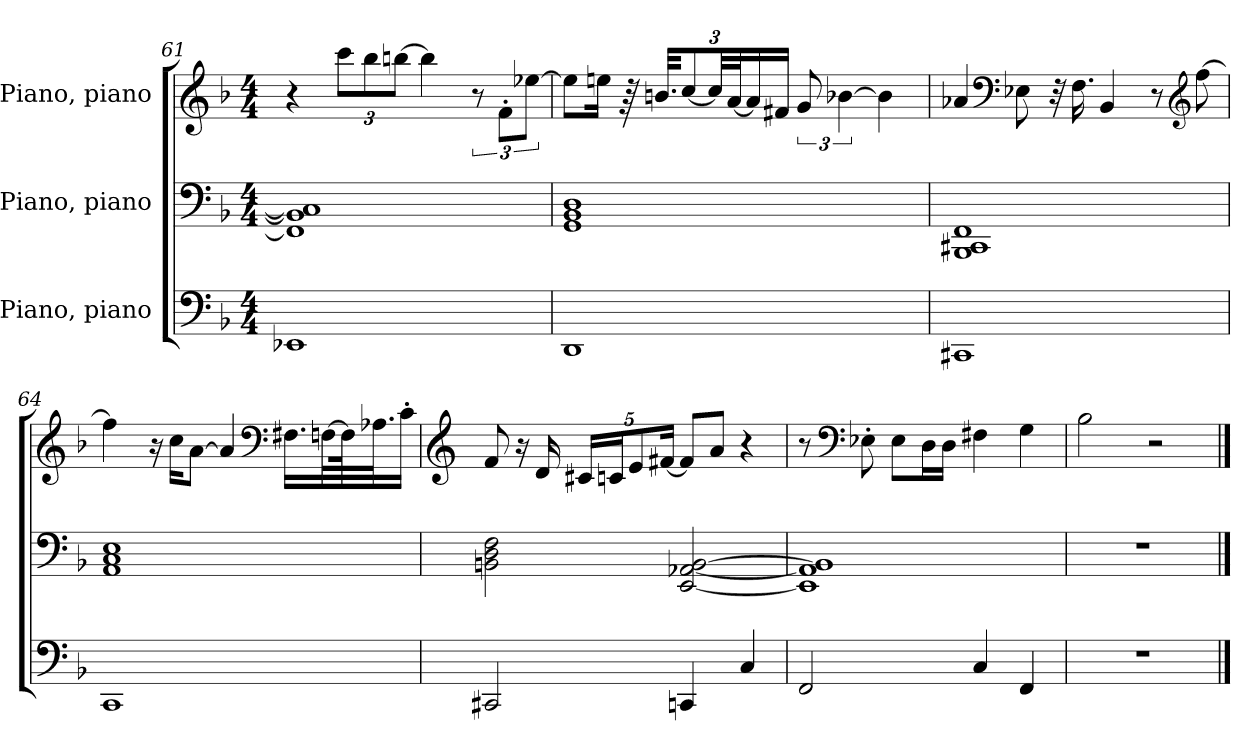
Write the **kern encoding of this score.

**kern	**kern	**kern
*part3	*part2	*part1
*staff3	*staff2	*staff1
*I"Piano, piano	*I"Piano, piano	*I"Piano, piano
!!LO:PB:g=z
*clefF4	*clefF4	*clefG2
*k[b-]	*k[b-]	*k[b-]
*M4/4	*M4/4	*M4/4
=61	=61	=61
1EE-X	1FF#] 1BB-] 1C#]	4r
*	*	*Xbrackettup
.	.	12ccc\L
.	.	12bb-\
.	.	[12bbn\J
.	.	4bb\]
*	*	*brackettup
.	.	12r
.	.	12f'\L
.	.	[12ee-X\J
=62	=62	=62
1DD	1GG 1BB- 1D	8ee-\L]
.	.	16een\Jk
.	.	64r
.	.	32.bn/KKL
*	*	*Xbrackettup
.	.	[12cc/
.	.	48cc/LL]
.	.	[48a/J
.	.	16a/]
.	.	16f#X/JJ
*	*	*brackettup
.	.	12g/
.	.	[6b-X\
.	.	4b-\]
=63	=63	=63
1CC#X	1BBB- 1CC#X 1FF	4a-X/
*	*	*clefF4
.	.	8E-X\
.	.	32r
.	.	16.F\
.	.	4BB-/
.	.	8r
*	*	*clefG2
.	.	[8ff\
!!LO:LB:g=z
=64	=64	=64
1CC	1AA 1C 1E	4ff\]
.	.	16r
.	.	16cc\KL
.	.	[8a\J
.	.	4a/]
*	*	*clefF4
.	.	16.F#X\LL
.	.	[32Fn\L
.	.	64F\K]
.	.	32.A-X\J
.	.	16c'\JJ
=65	=65	=65
*	*	*clefG2
2CC#X/	2BBn\ 2D\ 2F\	8f/
.	.	16r
.	.	16d/
*	*	*Xbrackettup
.	.	20c#X/LL
.	.	20cn/J
.	.	10e/
.	.	[20f#X/Jk
4CCn/	[2EE/ [2AA-X/ [2BB/	8f#/L]
.	.	8a/J
4C/	.	4r
=66	=66	=66
2FF/	1EE] 1AA-] 1BB]	8r
*	*	*clefF4
.	.	8E-X'\
.	.	8E-\L
.	.	16D\L
.	.	16D\JJ
4C/	.	4F#X\
4FF/	.	4G\
!!LO:LB:g=z
=67	=67	=67
1r	1r	2B-\
.	.	2r
==	==	==
*-	*-	*-
